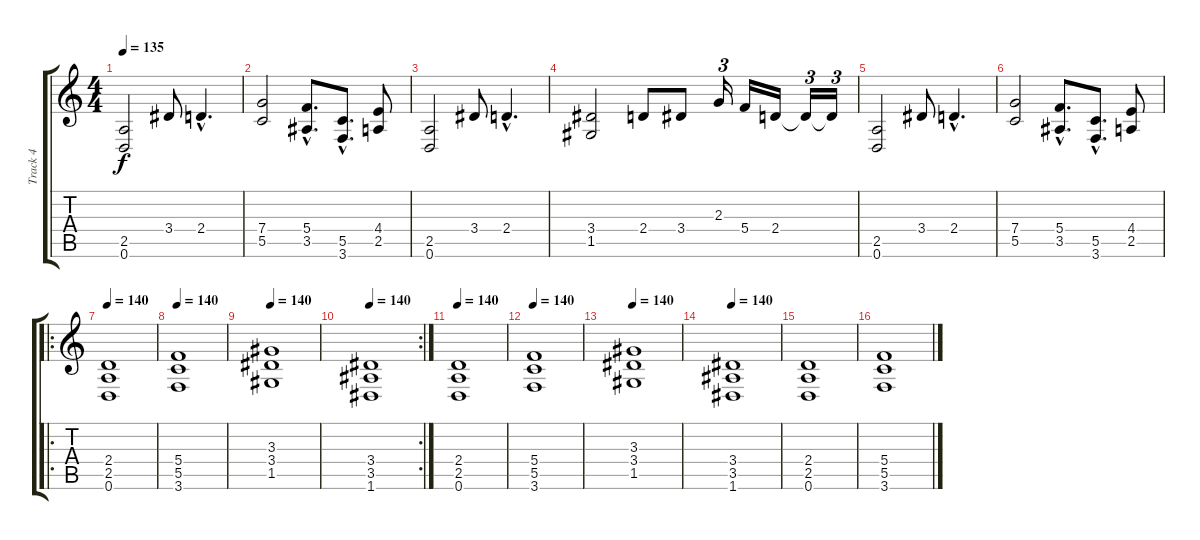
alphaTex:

\track ("Track 4" "Track 4") {instrument distortionguitar}
\staff {score tabs}
\tuning (D4 A3 F3 C3 G2 D2) {hide}
\ts (4 4)
\tempo 135
\clef g2
\ks c
(2.5 0.6).2{dy f} 3.4.8 2.4{hac}.4{d} |
(7.4 5.5).2 (5.4{hac} 3.5{hac}).8{d} (5.5{hac} 3.6{hac}).8{d} (4.4 2.5).8 |
(2.5 0.6).2 3.4.8 2.4{hac}.4{d} |
(3.4 1.5).2 2.4.8 3.4.8 2.3.16{tu (3 2)} 5.4.16 2.4.16 2.4{t}.16{tu (3 2)} 2.4{t}.16{tu (3 2)} |
(2.5 0.6).2 3.4.8 2.4{hac}.4{d} |
(7.4 5.5).2 (5.4{hac} 3.5{hac}).8{d} (5.5{hac} 3.6{hac}).8{d} (4.4 2.5).8 |
\ro
\tempo 140
(2.4 2.5 0.6).1{volume 9 balance 8} |
\tempo 140
(5.4 5.5 3.6).1 |
\tempo 140
(3.3 3.4 1.5).1 |
\rc 2
\tempo 140
(3.4 3.5 1.6).1 |
\tempo 140
(2.4 2.5 0.6).1 |
\tempo 140
(5.4 5.5 3.6).1 |
\tempo 140
(3.3 3.4 1.5).1 |
\tempo 140
(3.4 3.5 1.6).1 |
(2.4 2.5 0.6).1 |
(5.4 5.5 3.6).1
